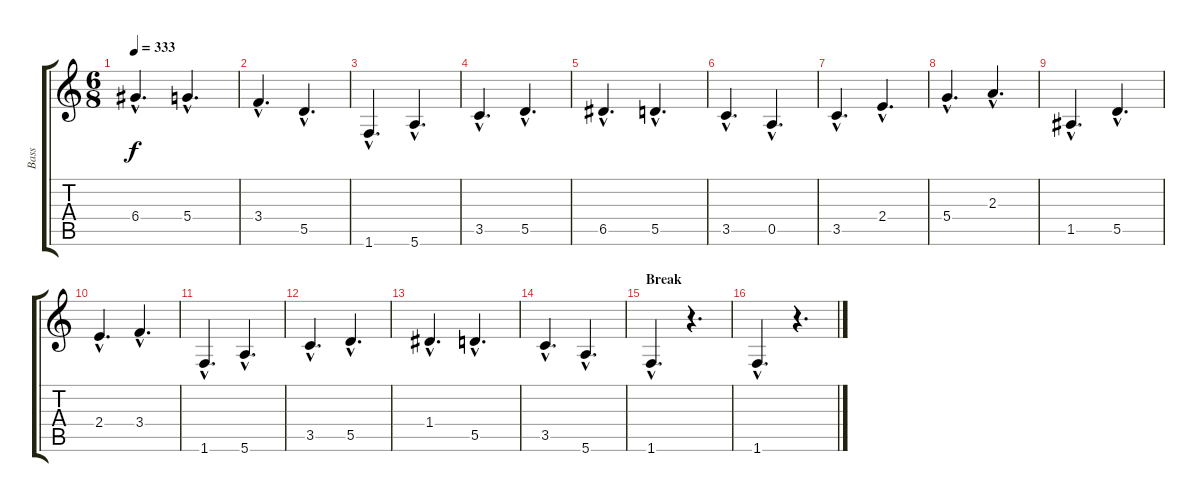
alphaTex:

\track ("Bass" "Bass") {instrument acousticbass}
\staff {score tabs}
\tuning (E4 B3 G3 D3 A2 E2) {hide}
\ts (6 8)
\tempo 333
\clef g2
\ks c
6.4{hac}.4{d dy f} 5.4{hac}.4{d} |
3.4{hac}.4{d} 5.5{hac}.4{d} |
1.6{hac}.4{d} 5.6{hac}.4{d} |
3.5{hac}.4{d} 5.5{hac}.4{d} |
6.5{hac}.4{d} 5.5{hac}.4{d} |
3.5{hac}.4{d} 0.5{hac}.4{d} |
3.5{hac}.4{d} 2.4{hac}.4{d} |
5.4{hac}.4{d} 2.3{hac}.4{d} |
1.5{hac}.4{d} 5.5{hac}.4{d} |
2.4{hac}.4{d} 3.4{hac}.4{d} |
1.6{hac}.4{d} 5.6{hac}.4{d} |
3.5{hac}.4{d} 5.5{hac}.4{d} |
1.4{hac}.4{d} 5.5{hac}.4{d} |
3.5{hac}.4{d} 5.6{hac}.4{d} |
\section ("" "Break")
1.6{hac}.4{d} r.4{d} |
1.6{hac}.4{d} r.4{d}
